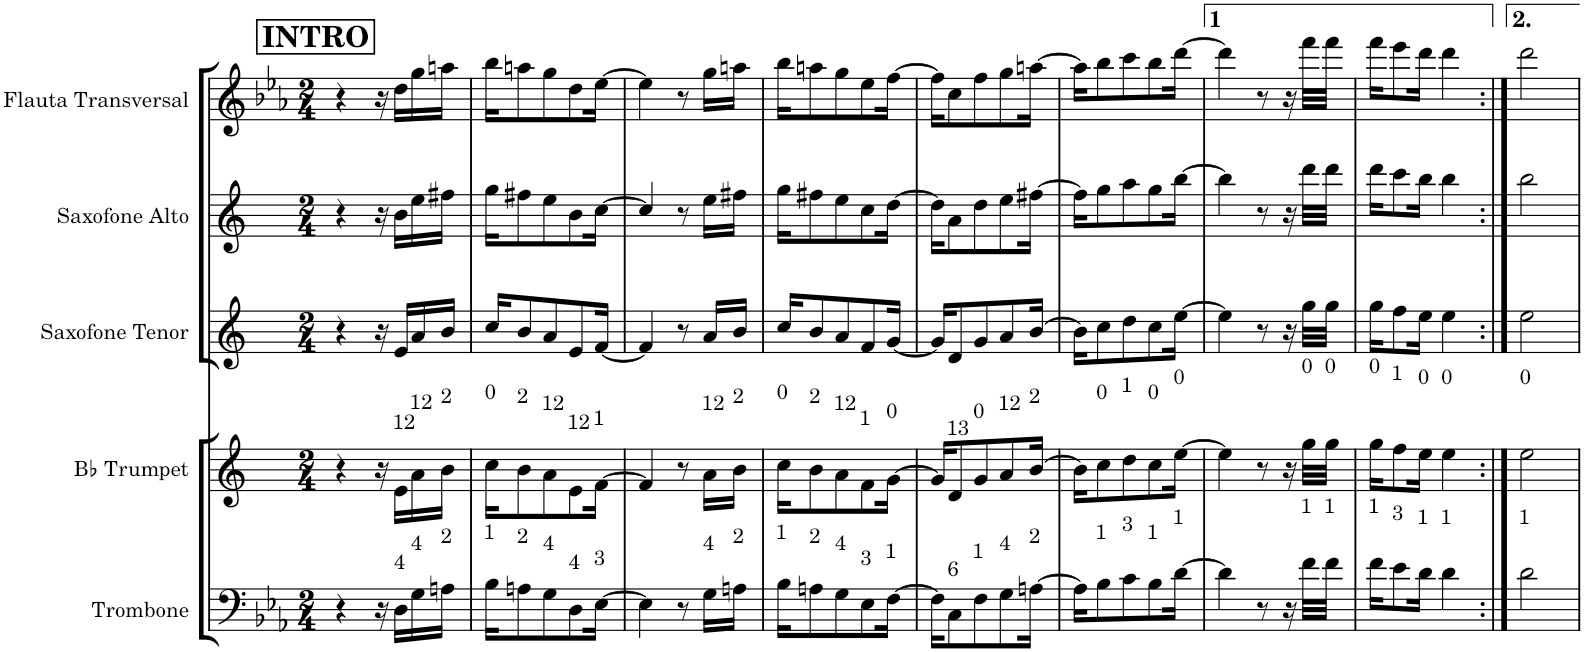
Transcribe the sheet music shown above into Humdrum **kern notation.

**kern	**kern	**kern	**kern	**kern
*part5	*part4	*part3	*part2	*part1
*staff5	*staff4	*staff3	*staff2	*staff1
*I"Trombone	*I"Bb Trumpet	*I"Saxofone Tenor	*I"Saxofone Alto	*I"Flauta Transversal
*I'Tbn.	*I'Bb Tpt.	*I'Sax. Tn.	*	*I'Fl.
*clefF4	*clefG2	*clefG2	*clefG2	*clefG2
*	*Trd1c2	*Trd8c14	*Trd5c9	*
*k[b-e-a-]	*k[]	*k[]	*k[]	*k[b-e-a-]
*M2/4	*M2/4	*M2/4	*M2/4	*M2/4
!!LO:REH:place=s1:a:B:cj:fs=14:t=INTRO
=1	=1	=1	=1	=1
4r	4r	4r	4r	4r
16r	16r	16r	16r	16r
!	!LO:TX:a:t=12	!	!	!
!LO:TX:a:t=4	!	!	!	!
16D\LL	16e\LL	16e/LL	16b\LL	16dd\LL
!	!LO:TX:a:t=12	!	!	!
!LO:TX:a:t=4	!	!	!	!
16G\	16a\	16a/	16ee\	16gg\
!	!LO:TX:a:t=2	!	!	!
!LO:TX:a:t=2	!	!	!	!
16An\JJ	16b\JJ	16b/JJ	16ff#X\JJ	16aan\JJ
=2	=2	=2	=2	=2
!	!LO:TX:a:t=0	!	!	!
!LO:TX:a:t=1	!	!	!	!
16B-\KL	16cc\KL	16cc/KL	16gg\KL	16bb-\KL
!	!LO:TX:a:t=2	!	!	!
!LO:TX:a:t=2	!	!	!	!
8An\	8b\	8b/	8ff#X\	8aan\
!	!LO:TX:a:t=12	!	!	!
!LO:TX:a:t=4	!	!	!	!
8G\	8a\	8a/	8ee\	8gg\
!	!LO:TX:a:t=12	!	!	!
!LO:TX:a:t=4	!	!	!	!
8D\	8e\	8e/	8b\	8dd\
!	!LO:TX:a:t=1	!	!	!
!LO:TX:a:t=3	!	!	!	!
[16E-\Jk	[16f\Jk	[16f/Jk	[16cc\Jk	[16ee-\Jk
=3	=3	=3	=3	=3
4E-\]	4f/]	4f/]	4cc/]	4ee-\]
8r	8r	8r	8r	8r
!	!LO:TX:a:t=12	!	!	!
!LO:TX:a:t=4	!	!	!	!
16G\LL	16a\LL	16a/LL	16ee\LL	16gg\LL
!	!LO:TX:a:t=2	!	!	!
!LO:TX:a:t=2	!	!	!	!
16An\JJ	16b\JJ	16b/JJ	16ff#X\JJ	16aan\JJ
=4	=4	=4	=4	=4
!	!LO:TX:a:t=0	!	!	!
!LO:TX:a:t=1	!	!	!	!
16B-\KL	16cc\KL	16cc/KL	16gg\KL	16bb-\KL
!	!LO:TX:a:t=2	!	!	!
!LO:TX:a:t=2	!	!	!	!
8An\	8b\	8b/	8ff#X\	8aan\
!	!LO:TX:a:t=12	!	!	!
!LO:TX:a:t=4	!	!	!	!
8G\	8a\	8a/	8ee\	8gg\
!	!LO:TX:a:t=1	!	!	!
!LO:TX:a:t=3	!	!	!	!
8E-\	8f\	8f/	8cc\	8ee-\
!	!LO:TX:a:t=0	!	!	!
!LO:TX:a:t=1	!	!	!	!
[16F\Jk	[16g\Jk	[16g/Jk	[16dd\Jk	[16ff\Jk
=5	=5	=5	=5	=5
16F\KL]	16g/KL]	16g/KL]	16dd\KL]	16ff\KL]
!	!LO:TX:a:t=13	!	!	!
!LO:TX:a:t=6	!	!	!	!
8C\	8d/	8d/	8a\	8cc\
!	!LO:TX:a:t=0	!	!	!
!LO:TX:a:t=1	!	!	!	!
8F\	8g/	8g/	8dd\	8ff\
!	!LO:TX:a:t=12	!	!	!
!LO:TX:a:t=4	!	!	!	!
8G\	8a/	8a/	8ee\	8gg\
!	!LO:TX:a:t=2	!	!	!
!LO:TX:a:t=2	!	!	!	!
[16An\Jk	[16b/Jk	[16b/Jk	[16ff#X\Jk	[16aan\Jk
=6	=6	=6	=6	=6
16A\KL]	16b\KL]	16b\KL]	16ff#\KL]	16aa\KL]
!	!LO:TX:a:t=0	!	!	!
!LO:TX:a:t=1	!	!	!	!
8B-\	8cc\	8cc\	8gg\	8bb-\
!	!LO:TX:a:t=1	!	!	!
!LO:TX:a:t=3	!	!	!	!
8c\	8dd\	8dd\	8aa\	8ccc\
!	!LO:TX:a:t=0	!	!	!
!LO:TX:a:t=1	!	!	!	!
8B-\	8cc\	8cc\	8gg\	8bb-\
!	!LO:TX:a:t=0	!	!	!
!LO:TX:a:t=1	!	!	!	!
[16d\Jk	[16ee\Jk	[16ee\Jk	[16bb\Jk	[16ddd\Jk
=7	=7	=7	=7	=7
4d\]	4ee\]	4ee\]	4bb\]	4ddd\]
8r	8r	8r	8r	8r
16r	16r	16r	16r	16r
!	!LO:TX:a:t=0	!	!	!
!LO:TX:a:t=1	!	!	!	!
32f\LLL	32gg\LLL	32gg\LLL	32ddd\LLL	32fff\LLL
!	!LO:TX:a:t=0	!	!	!
!LO:TX:a:t=1	!	!	!	!
32f\JJJ	32gg\JJJ	32gg\JJJ	32ddd\JJJ	32fff\JJJ
=8	=8	=8	=8	=8
!	!LO:TX:a:t=0	!	!	!
!LO:TX:a:t=1	!	!	!	!
16f\KL	16gg\KL	16gg\KL	16ddd\KL	16fff\KL
!	!LO:TX:a:t=1	!	!	!
!LO:TX:a:t=3	!	!	!	!
8e-\	8ff\	8ff\	8ccc\	8eee-\
!	!LO:TX:a:t=0	!	!	!
!LO:TX:a:t=1	!	!	!	!
16d\Jk	16ee\Jk	16ee\Jk	16bb\Jk	16ddd\Jk
!	!LO:TX:a:t=0	!	!	!
!LO:TX:a:t=1	!	!	!	!
4d\	4ee\	4ee\	4bb\	4ddd\
=9:|!	=9:|!	=9:|!	=9:|!	=9:|!
!	!LO:TX:a:t=0	!	!	!
!LO:TX:a:t=1	!	!	!	!
2d\	2ee\	2ee\	2bb\	2ddd\
=	=	=	=	=
*-	*-	*-	*-	*-
